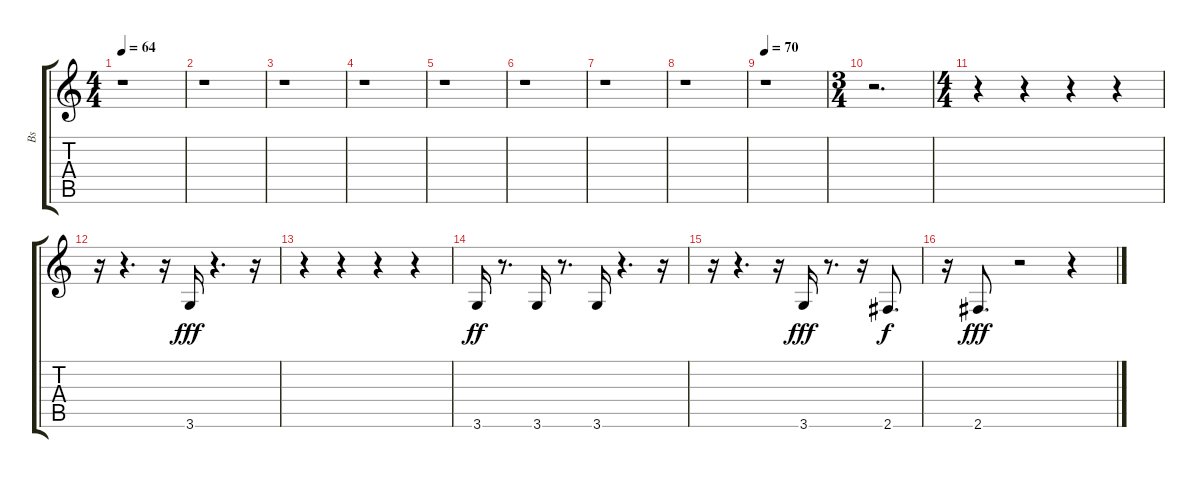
\track ("Bs" "Bs") {instrument electricbassfinger}
\staff {score tabs}
\tuning (E4 B3 G3 D3 A2 E2) {hide}
\ts (4 4)
\tempo 64
\clef g2
\ks c
r.1{dy ff} |
r.1 |
r.1 |
r.1 |
r.1 |
r.1 |
r.1 |
r.1 |
\tempo 70
r.1 |
\ts (3 4)
r.2{d} |
\ts (4 4)
r.4 r.4 r.4 r.4 |
r.16 r.4{d} r.16 3.6.16{dy fff} r.4{d} r.16 |
r.4 r.4 r.4 r.4 |
3.6.16{dy ff} r.8{d} 3.6.16 r.8{d} 3.6.16 r.4{d} r.16 |
r.16 r.4{d} r.16 3.6.16{dy fff} r.8{d} r.16 2.6.8{d dy f} |
r.16 2.6.8{d dy fff} r.2 r.4
